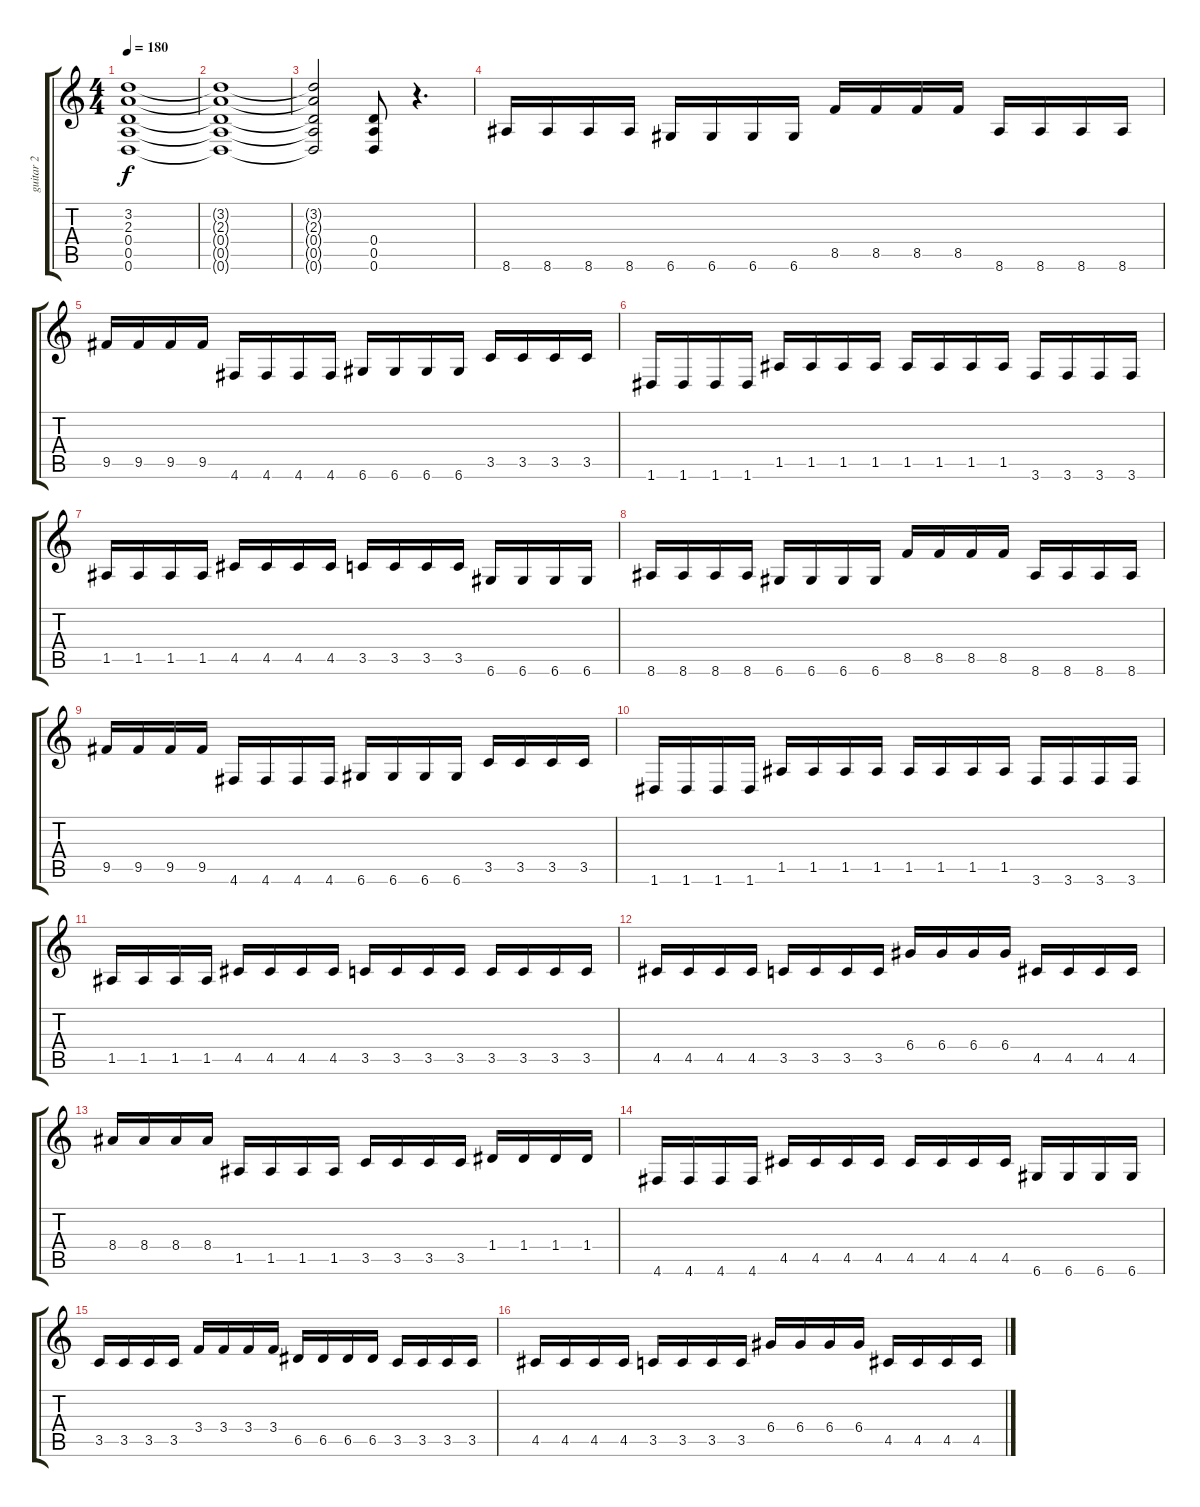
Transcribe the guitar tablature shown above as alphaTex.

\track ("guitar 2" "guitar 2") {instrument distortionguitar}
\staff {score tabs}
\tuning (E4 B3 G3 D3 A2 D2) {hide}
\ts (4 4)
\tempo 180
\clef g2
\ks c
(3.2{t} 2.3{t} 0.4{t} 0.5{t} 0.6{t}).1{dy f} |
(3.2{t} 2.3{t} 0.4{t} 0.5{t} 0.6{t}).1 |
(3.2{t} 2.3{t} 0.4{t} 0.5{t} 0.6{t}).2 (0.4 0.5 0.6).8 r.4{d} |
8.6.16 8.6.16 8.6.16 8.6.16 6.6.16 6.6.16 6.6.16 6.6.16 8.5.16 8.5.16 8.5.16 8.5.16 8.6.16 8.6.16 8.6.16 8.6.16 |
9.5.16 9.5.16 9.5.16 9.5.16 4.6.16 4.6.16 4.6.16 4.6.16 6.6.16 6.6.16 6.6.16 6.6.16 3.5.16 3.5.16 3.5.16 3.5.16 |
1.6.16 1.6.16 1.6.16 1.6.16 1.5.16 1.5.16 1.5.16 1.5.16 1.5.16 1.5.16 1.5.16 1.5.16 3.6.16 3.6.16 3.6.16 3.6.16 |
1.5.16 1.5.16 1.5.16 1.5.16 4.5.16 4.5.16 4.5.16 4.5.16 3.5.16 3.5.16 3.5.16 3.5.16 6.6.16 6.6.16 6.6.16 6.6.16 |
8.6.16 8.6.16 8.6.16 8.6.16 6.6.16 6.6.16 6.6.16 6.6.16 8.5.16 8.5.16 8.5.16 8.5.16 8.6.16 8.6.16 8.6.16 8.6.16 |
9.5.16 9.5.16 9.5.16 9.5.16 4.6.16 4.6.16 4.6.16 4.6.16 6.6.16 6.6.16 6.6.16 6.6.16 3.5.16 3.5.16 3.5.16 3.5.16 |
1.6.16 1.6.16 1.6.16 1.6.16 1.5.16 1.5.16 1.5.16 1.5.16 1.5.16 1.5.16 1.5.16 1.5.16 3.6.16 3.6.16 3.6.16 3.6.16 |
1.5.16 1.5.16 1.5.16 1.5.16 4.5.16 4.5.16 4.5.16 4.5.16 3.5.16 3.5.16 3.5.16 3.5.16 3.5.16 3.5.16 3.5.16 3.5.16 |
4.5.16 4.5.16 4.5.16 4.5.16 3.5.16 3.5.16 3.5.16 3.5.16 6.4.16 6.4.16 6.4.16 6.4.16 4.5.16 4.5.16 4.5.16 4.5.16 |
8.4.16 8.4.16 8.4.16 8.4.16 1.5.16 1.5.16 1.5.16 1.5.16 3.5.16 3.5.16 3.5.16 3.5.16 1.4.16 1.4.16 1.4.16 1.4.16 |
4.6.16 4.6.16 4.6.16 4.6.16 4.5.16 4.5.16 4.5.16 4.5.16 4.5.16 4.5.16 4.5.16 4.5.16 6.6.16 6.6.16 6.6.16 6.6.16 |
3.5.16 3.5.16 3.5.16 3.5.16 3.4.16 3.4.16 3.4.16 3.4.16 6.5.16 6.5.16 6.5.16 6.5.16 3.5.16 3.5.16 3.5.16 3.5.16 |
4.5.16 4.5.16 4.5.16 4.5.16 3.5.16 3.5.16 3.5.16 3.5.16 6.4.16 6.4.16 6.4.16 6.4.16 4.5.16 4.5.16 4.5.16 4.5.16
